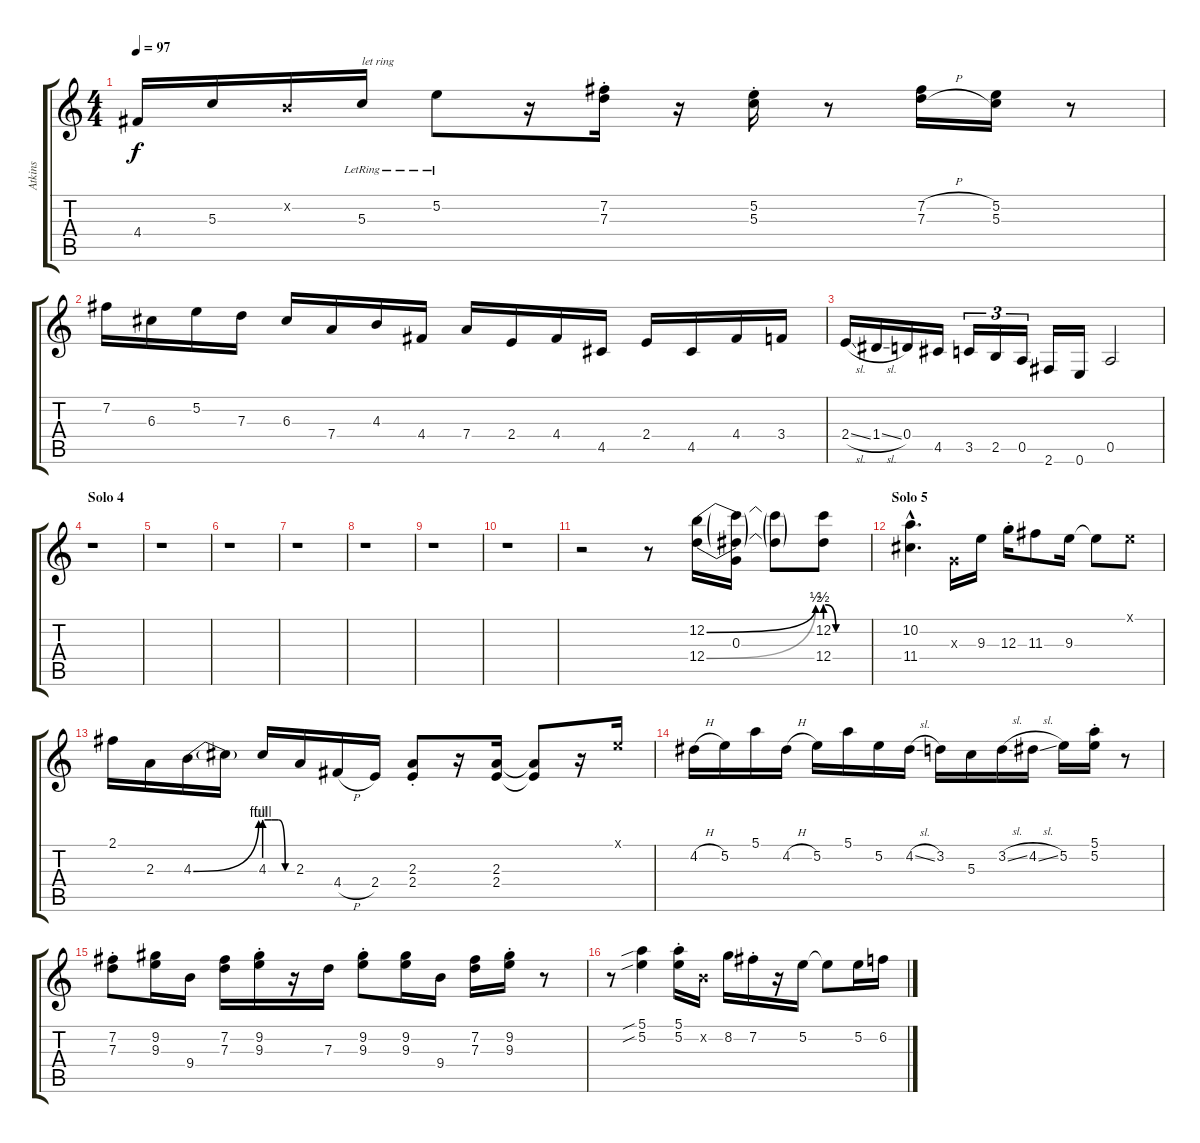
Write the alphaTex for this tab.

\track ("Atkins" "Atkins") {instrument electricguitarjazz}
\staff {score tabs}
\tuning (E4 B3 G3 D3 A2 E2) {hide}
\ts (4 4)
\tempo 97
\clef g2
\ks c
4.4.16{dy f} 5.3.16 0.2{x}.16 5.3{lr}.16{txt "let ring"} 5.2{lr}.8 r.16 (7.2{st} 7.3{st}).16 r.16 (5.2{st} 5.3{st}).16 r.8 (7.2{h} 7.3{h}).16 (5.2 5.3).16 r.8 |
7.2.16 6.3.16 5.2.16 7.3.16 6.3.16 7.4.16 4.3.16 4.4.16 7.4.16 2.4.16 4.4.16 4.5.16 2.4.16 4.5.16 4.4.16 3.4.16 |
2.4{sl}.16 1.4{sl}.16 0.4.16 4.5.16 3.5.16{tu (3 2)} 2.5.16{tu (3 2)} 0.5.16{tu (3 2)} 2.6.16 0.6.16 0.5.2 |
\section ("" "Solo 4")
r.1 |
r.1 |
r.1 |
r.1 |
r.1 |
r.1 |
r.1 |
r.2 r.8 (12.2{be (bend 0 0 60 2)} 12.4{be (bend 0 0 60 2)}).16 (12.2{t} 0.3 12.4{t}).16 (12.2{t} 12.4{t}).8 (12.2{be (custom 0 2 15 0 18 0 30 0 45 0 60 0)} 12.4{be (custom 0 2 15 0 30 0 45 0 60 0)}).8 |
\section ("" "Solo 5")
(10.2{hac} 11.4{hac}).4{d} 0.3{x}.16 9.3.16 12.3{st}.16 11.3.8 9.3.16 9.3{t}.8 0.1{x}.8 |
2.1.16 2.3.16 4.3{be (bend 0 0 60 4)}.16 4.3{t}.16 4.3{be (custom 0 4 15 4 30 4 45 0 60 0)}.16 2.3.16 4.4{h}.16 2.4.16 (2.3{st} 2.4{st}).8 r.16 (2.3 2.4).16 (2.3{t} 2.4{t}).8 r.16 0.1{x}.16 |
4.2{h}.16 5.2.16 5.1.16 4.2{h}.16 5.2.16 5.1.16 5.2.16 4.2{sl}.16 3.2.16 5.3.16 3.2{sl}.16 4.2{sl}.16 5.2.16 (5.1{st} 5.2{st}).16 r.8 |
(7.2{st} 7.3{st}).8 (9.2 9.3).16 9.4.16 (7.2 7.3).16 (9.2{st} 9.3{st}).16 r.16 7.3.16 (9.2{st} 9.3{st}).8 (9.2 9.3).16 9.4.16 (7.2 7.3).16 (9.2{st} 9.3{st}).16 r.8 |
r.8 (5.1{sib} 5.2{sib}).4 (5.1{st} 5.2{st}).16 0.2{x}.16 8.2.16 7.2{st}.16 r.16 5.2.16 5.2{t}.8 5.2.16 6.2.16
